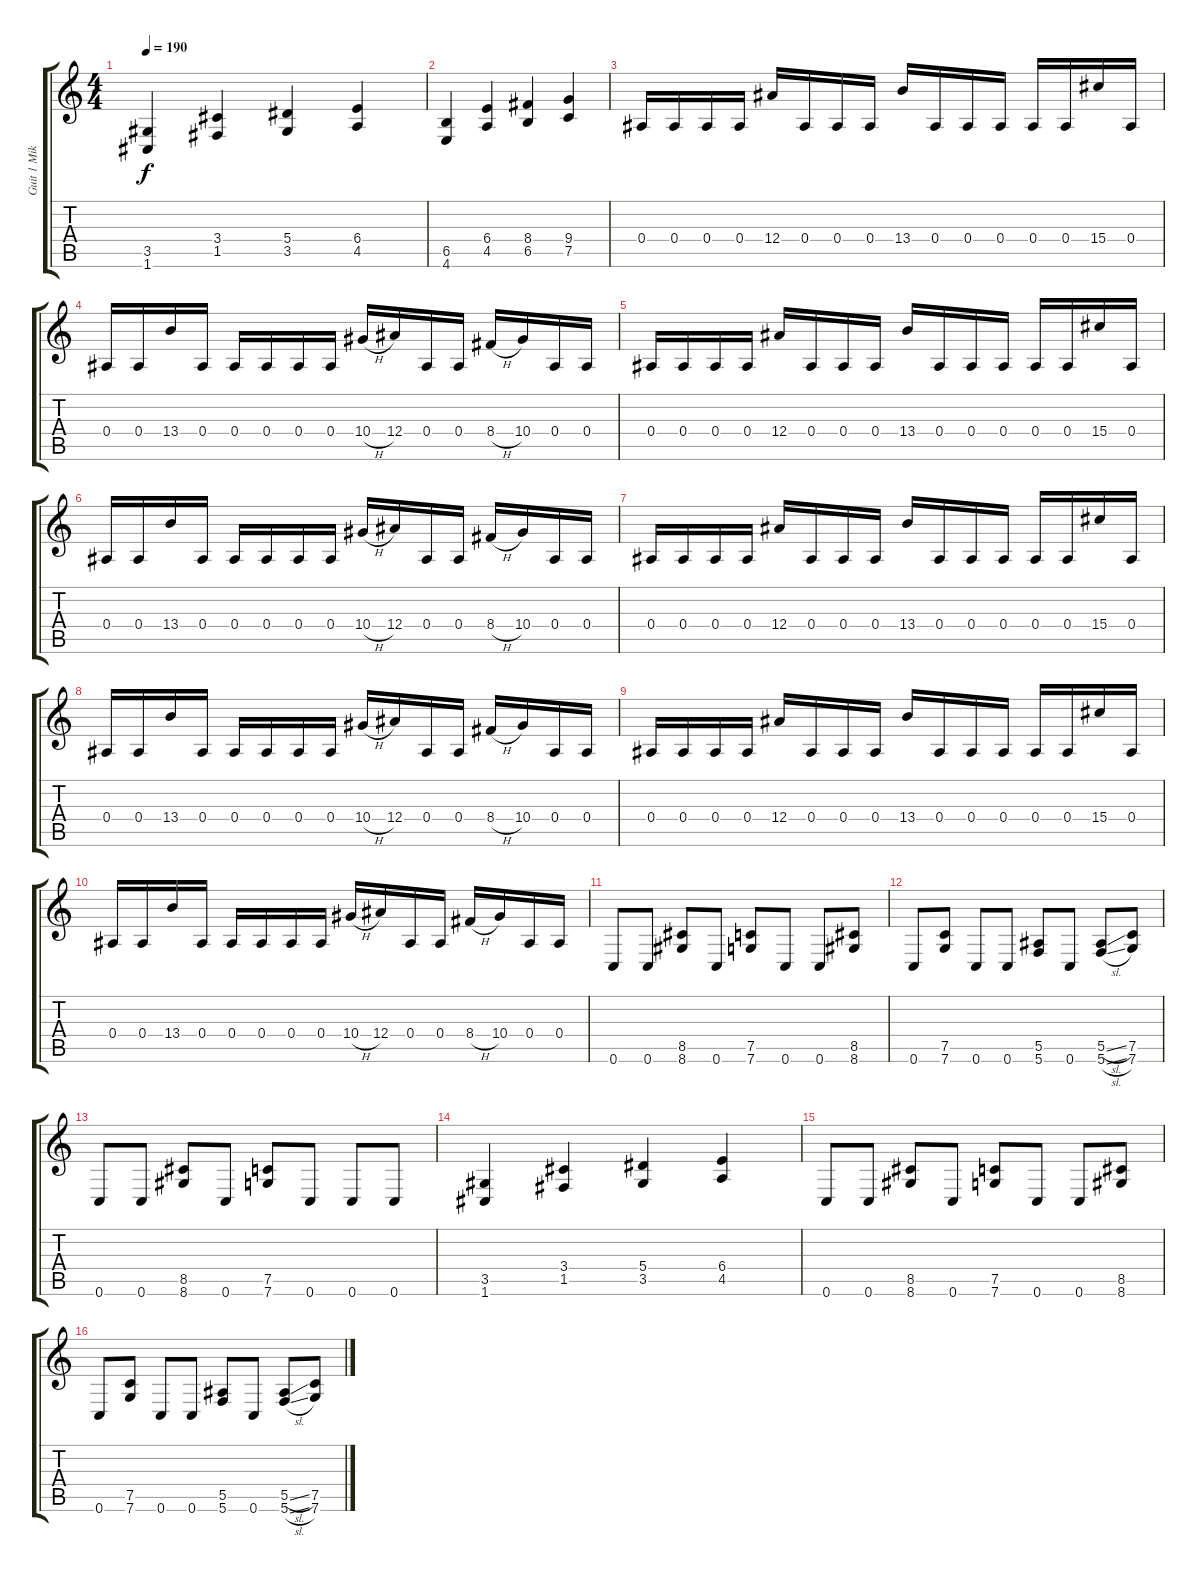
\track ("Guit 1 Mike" "Guit 1 Mik") {instrument distortionguitar}
\staff {score tabs}
\tuning (C4 G3 Eb3 Bb2 F2 C2) {hide}
\ts (4 4)
\tempo 190
\clef g2
\ks c
(3.5 1.6).4{dy f} (3.4 1.5).4 (5.4 3.5).4 (6.4 4.5).4 |
(6.5 4.6).4 (6.4 4.5).4 (8.4 6.5).4 (9.4 7.5).4 |
0.4.16 0.4.16 0.4.16 0.4.16 12.4.16 0.4.16 0.4.16 0.4.16 13.4.16 0.4.16 0.4.16 0.4.16 0.4.16 0.4.16 15.4.16 0.4.16 |
0.4.16 0.4.16 13.4.16 0.4.16 0.4.16 0.4.16 0.4.16 0.4.16 10.4{h}.16 12.4.16 0.4.16 0.4.16 8.4{h}.16 10.4.16 0.4.16 0.4.16 |
0.4.16 0.4.16 0.4.16 0.4.16 12.4.16 0.4.16 0.4.16 0.4.16 13.4.16 0.4.16 0.4.16 0.4.16 0.4.16 0.4.16 15.4.16 0.4.16 |
0.4.16 0.4.16 13.4.16 0.4.16 0.4.16 0.4.16 0.4.16 0.4.16 10.4{h}.16 12.4.16 0.4.16 0.4.16 8.4{h}.16 10.4.16 0.4.16 0.4.16 |
0.4.16 0.4.16 0.4.16 0.4.16 12.4.16 0.4.16 0.4.16 0.4.16 13.4.16 0.4.16 0.4.16 0.4.16 0.4.16 0.4.16 15.4.16 0.4.16 |
0.4.16 0.4.16 13.4.16 0.4.16 0.4.16 0.4.16 0.4.16 0.4.16 10.4{h}.16 12.4.16 0.4.16 0.4.16 8.4{h}.16 10.4.16 0.4.16 0.4.16 |
0.4.16 0.4.16 0.4.16 0.4.16 12.4.16 0.4.16 0.4.16 0.4.16 13.4.16 0.4.16 0.4.16 0.4.16 0.4.16 0.4.16 15.4.16 0.4.16 |
0.4.16 0.4.16 13.4.16 0.4.16 0.4.16 0.4.16 0.4.16 0.4.16 10.4{h}.16 12.4.16 0.4.16 0.4.16 8.4{h}.16 10.4.16 0.4.16 0.4.16 |
0.6.8 0.6.8 (8.5 8.6).8 0.6.8 (7.5 7.6).8 0.6.8 0.6.8 (8.5 8.6).8 |
0.6.8 (7.5 7.6).8 0.6.8 0.6.8 (5.5 5.6).8 0.6.8 (5.5{sl} 5.6{sl}).8 (7.5 7.6).8 |
0.6.8 0.6.8 (8.5 8.6).8 0.6.8 (7.5 7.6).8 0.6.8 0.6.8 0.6.8 |
(3.5 1.6).4 (3.4 1.5).4 (5.4 3.5).4 (6.4 4.5).4 |
0.6.8 0.6.8 (8.5 8.6).8 0.6.8 (7.5 7.6).8 0.6.8 0.6.8 (8.5 8.6).8 |
0.6.8 (7.5 7.6).8 0.6.8 0.6.8 (5.5 5.6).8 0.6.8 (5.5{sl} 5.6{sl}).8 (7.5 7.6).8
